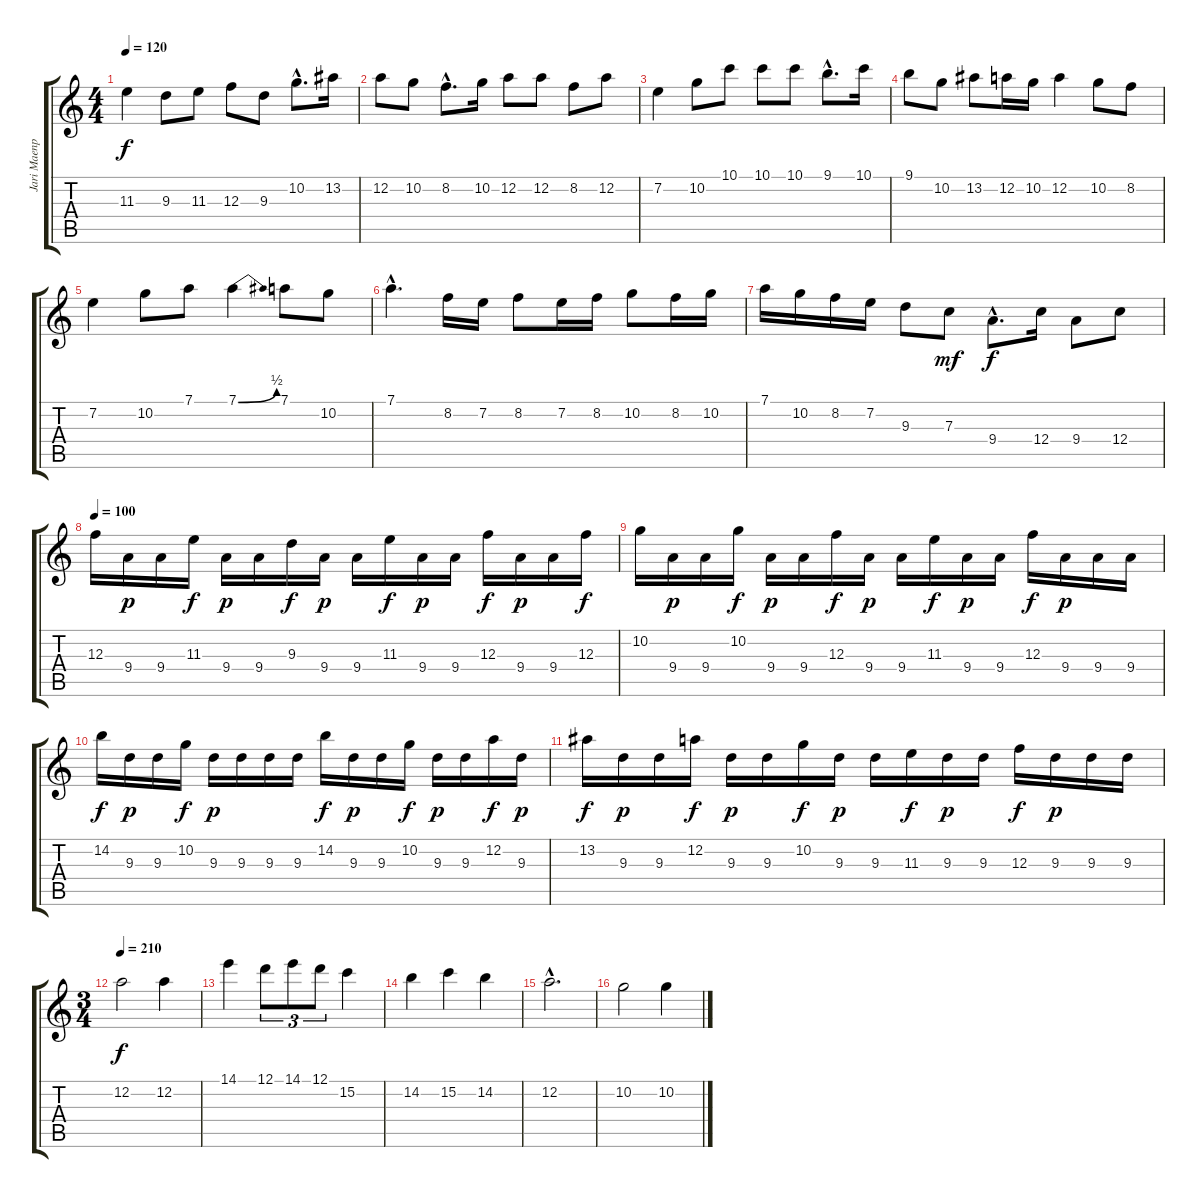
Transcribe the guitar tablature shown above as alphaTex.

\track ("Jari Maenpäa" "Jari Maenp") {instrument distortionguitar}
\staff {score tabs}
\tuning (D4 A3 F3 C3 G2 D2) {hide}
\ts (4 4)
\tempo 120
\clef g2
\ks c
11.3.4{dy f} 9.3.8 11.3.8 12.3.8 9.3.8 10.2{hac}.8{d} 13.2.16 |
12.2.8 10.2.8 8.2{hac}.8{d} 10.2.16 12.2.8 12.2.8 8.2.8 12.2.8 |
7.2.4 10.2.8 10.1.8 10.1.8 10.1.8 9.1{hac}.8{d} 10.1.16 |
9.1.8 10.2.8 13.2.8 12.2.16 10.2.16 12.2.4 10.2.8 8.2.8 |
7.2.4 10.2.8 7.1.8 7.1{be (bend 0 0 60 2)}.4 7.1.8 10.2.8 |
7.1{hac}.4{d} 8.2.16 7.2.16 8.2.8 7.2.16 8.2.16 10.2.8 8.2.16 10.2.16 |
7.1.16 10.2.16 8.2.16 7.2.16 9.3.8 7.3.8{dy mf} 9.4{hac}.8{d dy f} 12.4.16 9.4.8 12.4.8 |
\tempo 100
12.3.16 9.4.16{dy p} 9.4.16 11.3.16{dy f} 9.4.16{dy p} 9.4.16 9.3.16{dy f} 9.4.16{dy p} 9.4.16 11.3.16{dy f} 9.4.16{dy p} 9.4.16 12.3.16{dy f} 9.4.16{dy p} 9.4.16 12.3.16{dy f} |
10.2.16 9.4.16{dy p} 9.4.16 10.2.16{dy f} 9.4.16{dy p} 9.4.16 12.3.16{dy f} 9.4.16{dy p} 9.4.16 11.3.16{dy f} 9.4.16{dy p} 9.4.16 12.3.16{dy f} 9.4.16{dy p} 9.4.16 9.4.16 |
14.2.16{dy f} 9.3.16{dy p} 9.3.16 10.2.16{dy f} 9.3.16{dy p} 9.3.16 9.3.16 9.3.16 14.2.16{dy f} 9.3.16{dy p} 9.3.16 10.2.16{dy f} 9.3.16{dy p} 9.3.16 12.2.16{dy f} 9.3.16{dy p} |
13.2.16{dy f} 9.3.16{dy p} 9.3.16 12.2.16{dy f} 9.3.16{dy p} 9.3.16 10.2.16{dy f} 9.3.16{dy p} 9.3.16 11.3.16{dy f} 9.3.16{dy p} 9.3.16 12.3.16{dy f} 9.3.16{dy p} 9.3.16 9.3.16 |
\ts (3 4)
\tempo 210
12.2.2{dy f} 12.2.4 |
14.1.4 12.1.8{tu (3 2)} 14.1.8{tu (3 2)} 12.1.8{tu (3 2)} 15.2.4 |
14.2.4 15.2.4 14.2.4 |
12.2{hac}.2{d} |
10.2.2 10.2.4
